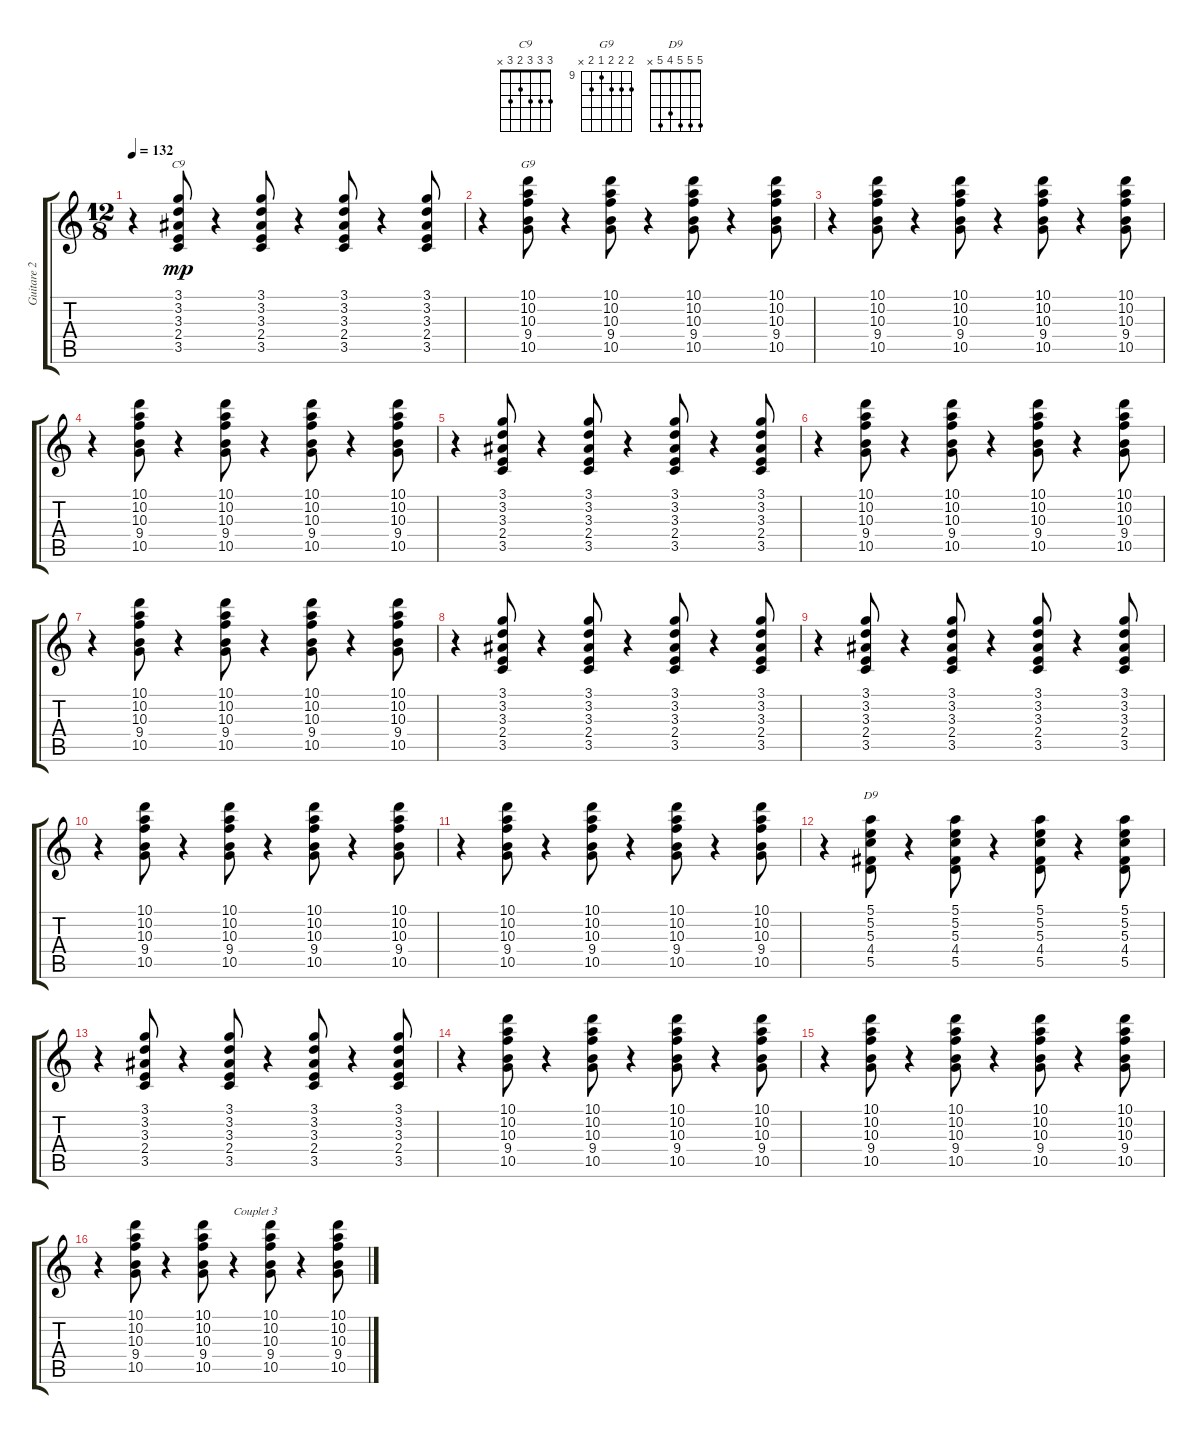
\track ("Guitare 2" "Guitare 2") {instrument overdrivenguitar}
\staff {score tabs}
\tuning (E4 B3 G3 D3 A2 E2) {hide}
\chord ("C9" 3 3 3 2 3 x)
\chord ("G9" 10 10 10 9 10 x) {firstfret 9}
\chord ("D9" 5 5 5 4 5 x)
\ts (12 8)
\tempo 132
\clef g2
\ks c
r.4{dy mp} (3.1 3.2 3.3 2.4 3.5).8{ch "C9"} r.4 (3.1 3.2 3.3 2.4 3.5).8 r.4 (3.1 3.2 3.3 2.4 3.5).8 r.4 (3.1 3.2 3.3 2.4 3.5).8 |
r.4 (10.1 10.2 10.3 9.4 10.5).8{ch "G9"} r.4 (10.1 10.2 10.3 9.4 10.5).8 r.4 (10.1 10.2 10.3 9.4 10.5).8 r.4 (10.1 10.2 10.3 9.4 10.5).8 |
r.4 (10.1 10.2 10.3 9.4 10.5).8 r.4 (10.1 10.2 10.3 9.4 10.5).8 r.4 (10.1 10.2 10.3 9.4 10.5).8 r.4 (10.1 10.2 10.3 9.4 10.5).8 |
r.4 (10.1 10.2 10.3 9.4 10.5).8 r.4 (10.1 10.2 10.3 9.4 10.5).8 r.4 (10.1 10.2 10.3 9.4 10.5).8 r.4 (10.1 10.2 10.3 9.4 10.5).8 |
r.4 (3.1 3.2 3.3 2.4 3.5).8 r.4 (3.1 3.2 3.3 2.4 3.5).8 r.4 (3.1 3.2 3.3 2.4 3.5).8 r.4 (3.1 3.2 3.3 2.4 3.5).8 |
r.4 (10.1 10.2 10.3 9.4 10.5).8 r.4 (10.1 10.2 10.3 9.4 10.5).8 r.4 (10.1 10.2 10.3 9.4 10.5).8 r.4 (10.1 10.2 10.3 9.4 10.5).8 |
r.4 (10.1 10.2 10.3 9.4 10.5).8 r.4 (10.1 10.2 10.3 9.4 10.5).8 r.4 (10.1 10.2 10.3 9.4 10.5).8 r.4 (10.1 10.2 10.3 9.4 10.5).8 |
r.4 (3.1 3.2 3.3 2.4 3.5).8 r.4 (3.1 3.2 3.3 2.4 3.5).8 r.4 (3.1 3.2 3.3 2.4 3.5).8 r.4 (3.1 3.2 3.3 2.4 3.5).8 |
r.4 (3.1 3.2 3.3 2.4 3.5).8 r.4 (3.1 3.2 3.3 2.4 3.5).8 r.4 (3.1 3.2 3.3 2.4 3.5).8 r.4 (3.1 3.2 3.3 2.4 3.5).8 |
r.4 (10.1 10.2 10.3 9.4 10.5).8 r.4 (10.1 10.2 10.3 9.4 10.5).8 r.4 (10.1 10.2 10.3 9.4 10.5).8 r.4 (10.1 10.2 10.3 9.4 10.5).8 |
r.4 (10.1 10.2 10.3 9.4 10.5).8 r.4 (10.1 10.2 10.3 9.4 10.5).8 r.4 (10.1 10.2 10.3 9.4 10.5).8 r.4 (10.1 10.2 10.3 9.4 10.5).8 |
r.4 (5.1 5.2 5.3 4.4 5.5).8{ch "D9"} r.4 (5.1 5.2 5.3 4.4 5.5).8 r.4 (5.1 5.2 5.3 4.4 5.5).8 r.4 (5.1 5.2 5.3 4.4 5.5).8 |
r.4 (3.1 3.2 3.3 2.4 3.5).8 r.4 (3.1 3.2 3.3 2.4 3.5).8 r.4 (3.1 3.2 3.3 2.4 3.5).8 r.4 (3.1 3.2 3.3 2.4 3.5).8 |
r.4 (10.1 10.2 10.3 9.4 10.5).8 r.4 (10.1 10.2 10.3 9.4 10.5).8 r.4 (10.1 10.2 10.3 9.4 10.5).8 r.4 (10.1 10.2 10.3 9.4 10.5).8 |
r.4 (10.1 10.2 10.3 9.4 10.5).8 r.4 (10.1 10.2 10.3 9.4 10.5).8 r.4 (10.1 10.2 10.3 9.4 10.5).8 r.4 (10.1 10.2 10.3 9.4 10.5).8 |
r.4 (10.1 10.2 10.3 9.4 10.5).8 r.4 (10.1 10.2 10.3 9.4 10.5).8 r.4{txt "Couplet 3"} (10.1 10.2 10.3 9.4 10.5).8 r.4 (10.1 10.2 10.3 9.4 10.5).8
